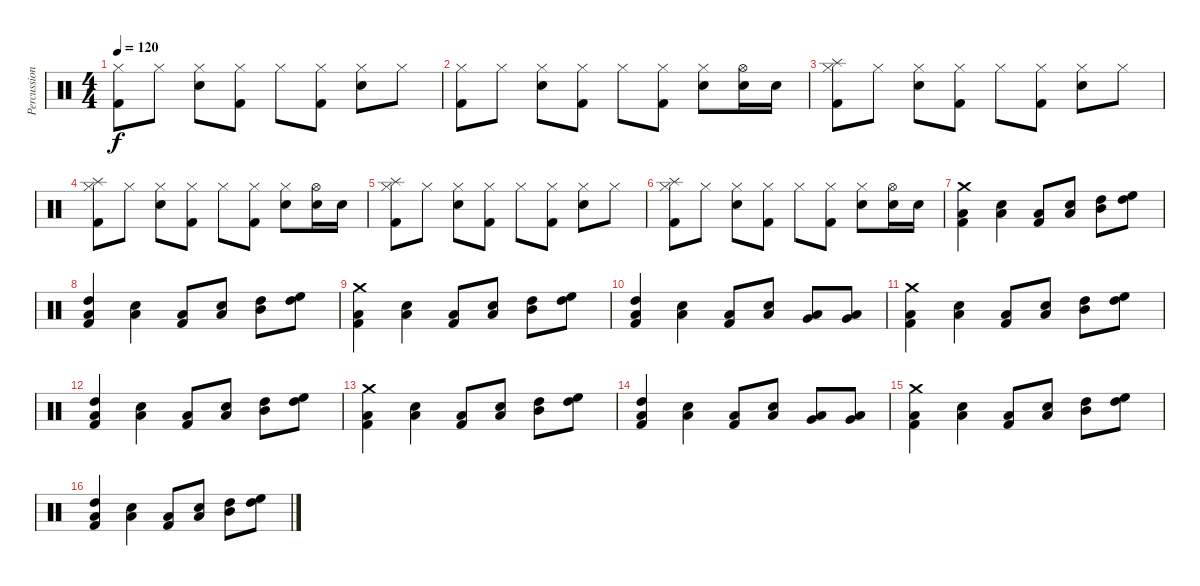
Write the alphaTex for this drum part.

\track ("Percussion" "Percussion") {instrument percussion}
\staff {score}
\articulation defaults
\ts (4 4)
\tempo 120
\clef neutral
\ks c
("Kick (hit) 2" "Hi-Hat (closed)").8{dy f} "Hi-Hat (closed)".8 ("Hi-Hat (closed)" "Electric Snare (hit)").8 ("Kick (hit) 2" "Hi-Hat (closed)").8 "Hi-Hat (closed)".8 ("Kick (hit) 2" "Hi-Hat (closed)").8 ("Hi-Hat (closed)" "Electric Snare (hit)").8 "Hi-Hat (closed)".8 |
("Kick (hit) 2" "Hi-Hat (closed)").8 "Hi-Hat (closed)".8 ("Hi-Hat (closed)" "Electric Snare (hit)").8 ("Kick (hit) 2" "Hi-Hat (closed)").8 "Hi-Hat (closed)".8 ("Kick (hit) 2" "Hi-Hat (closed)").8 ("Hi-Hat (closed)" "Electric Snare (hit)").8 ("Hi-Hat (open)" "Electric Snare (hit)").16 "Electric Snare (hit)".16 |
("Kick (hit) 2" "Hi-Hat (closed)" "Splash (hit)").8 "Hi-Hat (closed)".8 ("Hi-Hat (closed)" "Electric Snare (hit)").8 ("Kick (hit) 2" "Hi-Hat (closed)").8 "Hi-Hat (closed)".8 ("Kick (hit) 2" "Hi-Hat (closed)").8 ("Hi-Hat (closed)" "Electric Snare (hit)").8 "Hi-Hat (closed)".8 |
("Kick (hit) 2" "Hi-Hat (closed)" "Splash (hit)").8 "Hi-Hat (closed)".8 ("Hi-Hat (closed)" "Electric Snare (hit)").8 ("Kick (hit) 2" "Hi-Hat (closed)").8 "Hi-Hat (closed)".8 ("Kick (hit) 2" "Hi-Hat (closed)").8 ("Hi-Hat (closed)" "Electric Snare (hit)").8 ("Hi-Hat (open)" "Electric Snare (hit)").16 "Electric Snare (hit)".16 |
("Kick (hit) 2" "Hi-Hat (closed)" "Splash (hit)").8 "Hi-Hat (closed)".8 ("Hi-Hat (closed)" "Electric Snare (hit)").8 ("Kick (hit) 2" "Hi-Hat (closed)").8 "Hi-Hat (closed)".8 ("Kick (hit) 2" "Hi-Hat (closed)").8 ("Hi-Hat (closed)" "Electric Snare (hit)").8 "Hi-Hat (closed)".8 |
("Kick (hit) 2" "Hi-Hat (closed)" "Splash (hit)").8 "Hi-Hat (closed)".8 ("Hi-Hat (closed)" "Electric Snare (hit)").8 ("Kick (hit) 2" "Hi-Hat (closed)").8 "Hi-Hat (closed)".8 ("Kick (hit) 2" "Hi-Hat (closed)").8 ("Hi-Hat (closed)" "Electric Snare (hit)").8 ("Hi-Hat (open)" "Electric Snare (hit)").16 "Electric Snare (hit)".16 |
("Kick (hit) 2" "Low Tom (hit)" "Crash medium (hit)").4 ("Electric Snare (hit)" "Low Tom (hit)").4 ("Kick (hit) 2" "Low Tom (hit)").8 ("Electric Snare (hit)" "Low Tom (hit)").8 ("High Tom (hit)" "Mid Tom (hit)").8 ("High Tom (hit)" "High Floor Tom (hit)").8 |
("Kick (hit) 2" "Low Tom (hit)" "High Tom (hit)").4 ("Electric Snare (hit)" "Low Tom (hit)").4 ("Kick (hit) 2" "Low Tom (hit)").8 ("Electric Snare (hit)" "Low Tom (hit)").8 ("High Tom (hit)" "Mid Tom (hit)").8 ("High Tom (hit)" "High Floor Tom (hit)").8 |
("Kick (hit) 2" "Low Tom (hit)" "Crash medium (hit)").4 ("Electric Snare (hit)" "Low Tom (hit)").4 ("Kick (hit) 2" "Low Tom (hit)").8 ("Electric Snare (hit)" "Low Tom (hit)").8 ("High Tom (hit)" "Mid Tom (hit)").8 ("High Tom (hit)" "High Floor Tom (hit)").8 |
("Kick (hit) 2" "Low Tom (hit)" "High Tom (hit)").4 ("Electric Snare (hit)" "Low Tom (hit)").4 ("Kick (hit) 2" "Low Tom (hit)").8 ("Electric Snare (hit)" "Low Tom (hit)").8 ("Very Low Tom (hit)" "Low Tom (hit)").8 ("Very Low Tom (hit)" "Low Tom (hit)").8 |
("Kick (hit) 2" "Low Tom (hit)" "Crash medium (hit)").4 ("Electric Snare (hit)" "Low Tom (hit)").4 ("Kick (hit) 2" "Low Tom (hit)").8 ("Electric Snare (hit)" "Low Tom (hit)").8 ("High Tom (hit)" "Mid Tom (hit)").8 ("High Tom (hit)" "High Floor Tom (hit)").8 |
("Kick (hit) 2" "Low Tom (hit)" "High Tom (hit)").4 ("Electric Snare (hit)" "Low Tom (hit)").4 ("Kick (hit) 2" "Low Tom (hit)").8 ("Electric Snare (hit)" "Low Tom (hit)").8 ("High Tom (hit)" "Mid Tom (hit)").8 ("High Tom (hit)" "High Floor Tom (hit)").8 |
("Kick (hit) 2" "Low Tom (hit)" "Crash medium (hit)").4 ("Electric Snare (hit)" "Low Tom (hit)").4 ("Kick (hit) 2" "Low Tom (hit)").8 ("Electric Snare (hit)" "Low Tom (hit)").8 ("High Tom (hit)" "Mid Tom (hit)").8 ("High Tom (hit)" "High Floor Tom (hit)").8 |
("Kick (hit) 2" "Low Tom (hit)" "High Tom (hit)").4 ("Electric Snare (hit)" "Low Tom (hit)").4 ("Kick (hit) 2" "Low Tom (hit)").8 ("Electric Snare (hit)" "Low Tom (hit)").8 ("Very Low Tom (hit)" "Low Tom (hit)").8 ("Very Low Tom (hit)" "Low Tom (hit)").8 |
("Kick (hit) 2" "Low Tom (hit)" "Crash medium (hit)").4 ("Electric Snare (hit)" "Low Tom (hit)").4 ("Kick (hit) 2" "Low Tom (hit)").8 ("Electric Snare (hit)" "Low Tom (hit)").8 ("High Tom (hit)" "Mid Tom (hit)").8 ("High Tom (hit)" "High Floor Tom (hit)").8 |
("Kick (hit) 2" "Low Tom (hit)" "High Tom (hit)").4 ("Electric Snare (hit)" "Low Tom (hit)").4 ("Kick (hit) 2" "Low Tom (hit)").8 ("Electric Snare (hit)" "Low Tom (hit)").8 ("High Tom (hit)" "Mid Tom (hit)").8 ("High Tom (hit)" "High Floor Tom (hit)").8
